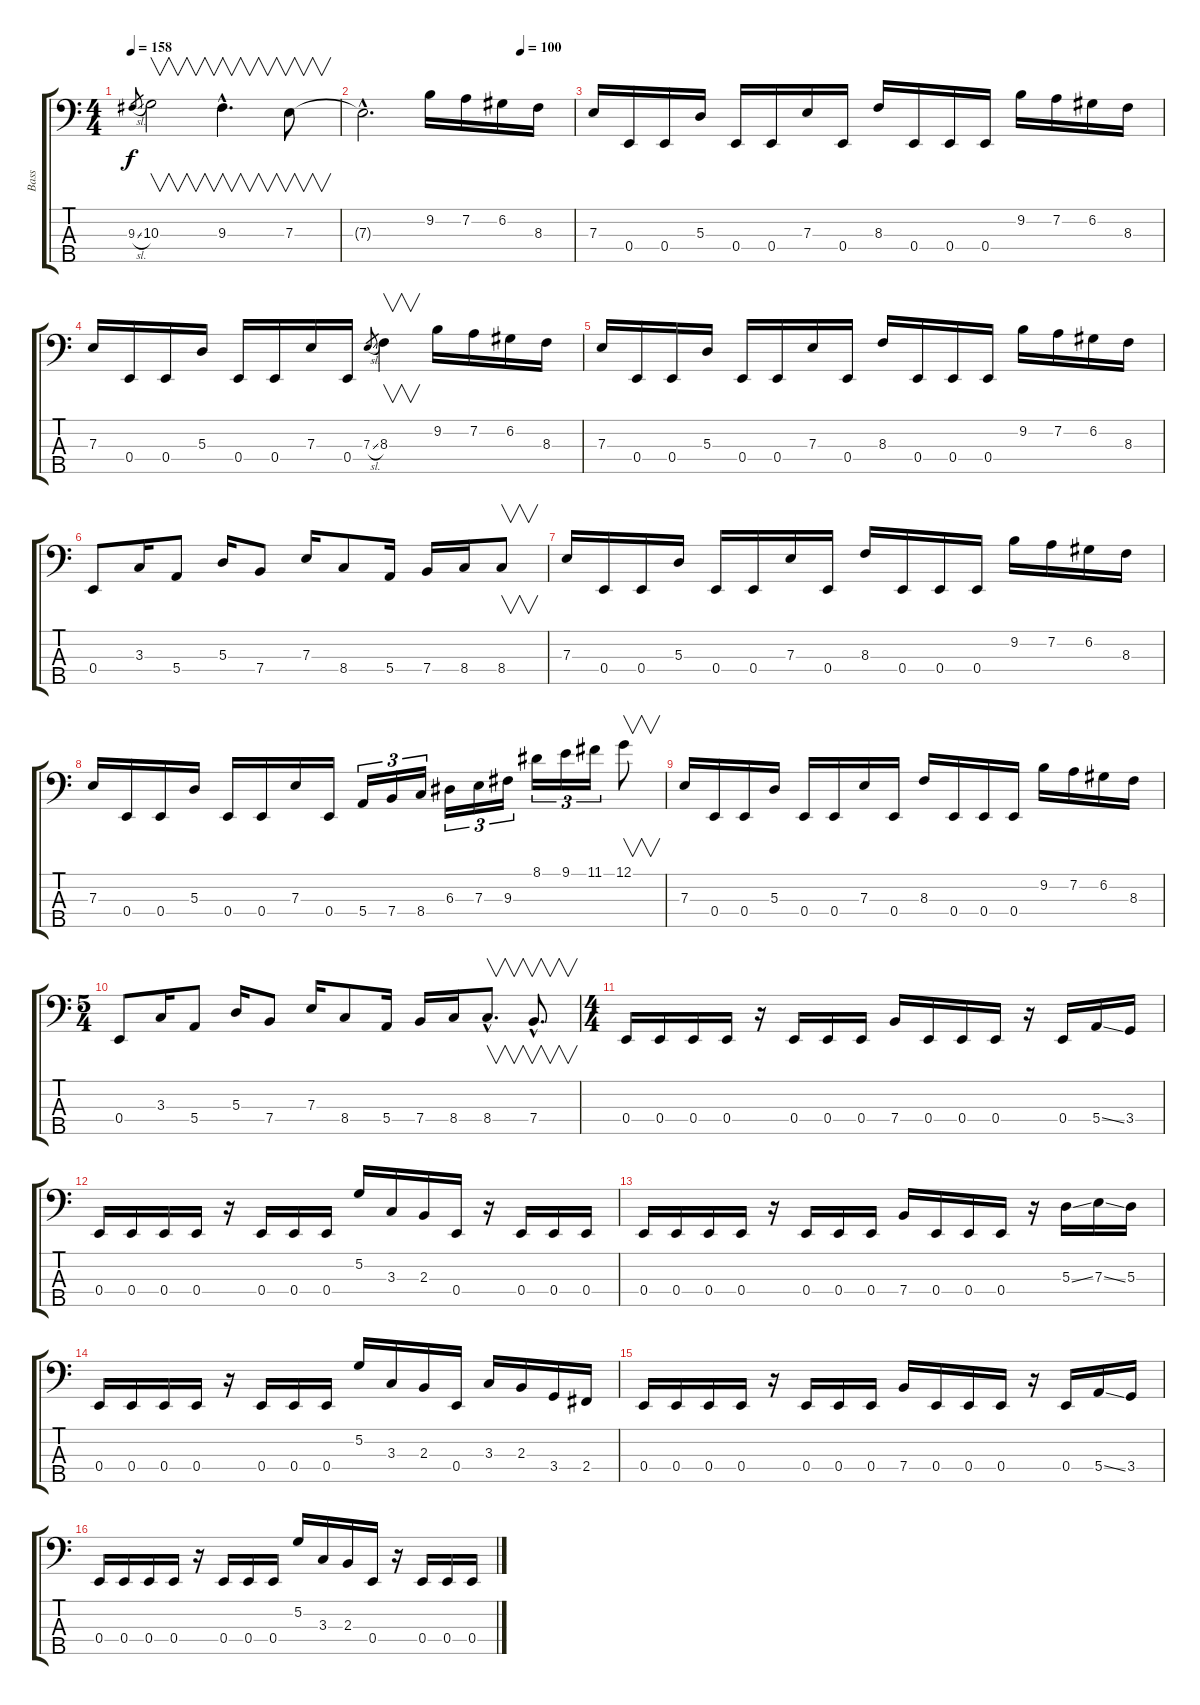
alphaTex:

\track ("Bass" "Bass") {instrument electricbasspick}
\staff {score tabs}
\tuning (G2 D2 A1 E1 B0) {hide}
\ts (4 4)
\tempo 158
\clef f4
\ks c
9.3{sl}.8{gr dy f} 10.3.2{v} 9.3{hac}.4{v d} 7.3.8{v} |
\tempo (100 0.75)
7.3{hac t}.2{d} 9.2.16 7.2.16 6.2.16 8.3.16 |
7.3.16 0.4.16 0.4.16 5.3.16 0.4.16 0.4.16 7.3.16 0.4.16 8.3.16 0.4.16 0.4.16 0.4.16 9.2.16 7.2.16 6.2.16 8.3.16 |
7.3.16 0.4.16 0.4.16 5.3.16 0.4.16 0.4.16 7.3.16 0.4.16 7.3{sl}.8{gr} 8.3.4{v} 9.2.16 7.2.16 6.2.16 8.3.16 |
7.3.16 0.4.16 0.4.16 5.3.16 0.4.16 0.4.16 7.3.16 0.4.16 8.3.16 0.4.16 0.4.16 0.4.16 9.2.16 7.2.16 6.2.16 8.3.16 |
0.4.8 3.3.16 5.4.8 5.3.16 7.4.8 7.3.16 8.4.8 5.4.16 7.4.16 8.4.16 8.4.8{v} |
7.3.16 0.4.16 0.4.16 5.3.16 0.4.16 0.4.16 7.3.16 0.4.16 8.3.16 0.4.16 0.4.16 0.4.16 9.2.16 7.2.16 6.2.16 8.3.16 |
7.3.16 0.4.16 0.4.16 5.3.16 0.4.16 0.4.16 7.3.16 0.4.16 5.4.16{tu (3 2)} 7.4.16{tu (3 2)} 8.4.16{tu (3 2)} 6.3.16{tu (3 2)} 7.3.16{tu (3 2)} 9.3.16{tu (3 2)} 8.1.16{tu (3 2)} 9.1.16{tu (3 2)} 11.1.16{tu (3 2)} 12.1.8{v} |
7.3.16 0.4.16 0.4.16 5.3.16 0.4.16 0.4.16 7.3.16 0.4.16 8.3.16 0.4.16 0.4.16 0.4.16 9.2.16 7.2.16 6.2.16 8.3.16 |
\ts (5 4)
0.4.8 3.3.16 5.4.8 5.3.16 7.4.8 7.3.16 8.4.8 5.4.16 7.4.16 8.4.16 8.4{hac}.8{v d} 7.4{hac}.8{v d} |
\ts (4 4)
0.4.16 0.4.16 0.4.16 0.4.16 r.16 0.4.16 0.4.16 0.4.16 7.4.16 0.4.16 0.4.16 0.4.16 r.16 0.4.16 5.4{ss}.16 3.4.16 |
0.4.16 0.4.16 0.4.16 0.4.16 r.16 0.4.16 0.4.16 0.4.16 5.2.16 3.3.16 2.3.16 0.4.16 r.16 0.4.16 0.4.16 0.4.16 |
0.4.16 0.4.16 0.4.16 0.4.16 r.16 0.4.16 0.4.16 0.4.16 7.4.16 0.4.16 0.4.16 0.4.16 r.16 5.3{ss}.16 7.3{ss}.16 5.3.16 |
0.4.16 0.4.16 0.4.16 0.4.16 r.16 0.4.16 0.4.16 0.4.16 5.2.16 3.3.16 2.3.16 0.4.16 3.3.16 2.3.16 3.4.16 2.4.16 |
0.4.16 0.4.16 0.4.16 0.4.16 r.16 0.4.16 0.4.16 0.4.16 7.4.16 0.4.16 0.4.16 0.4.16 r.16 0.4.16 5.4{ss}.16 3.4.16 |
0.4.16 0.4.16 0.4.16 0.4.16 r.16 0.4.16 0.4.16 0.4.16 5.2.16 3.3.16 2.3.16 0.4.16 r.16 0.4.16 0.4.16 0.4.16
